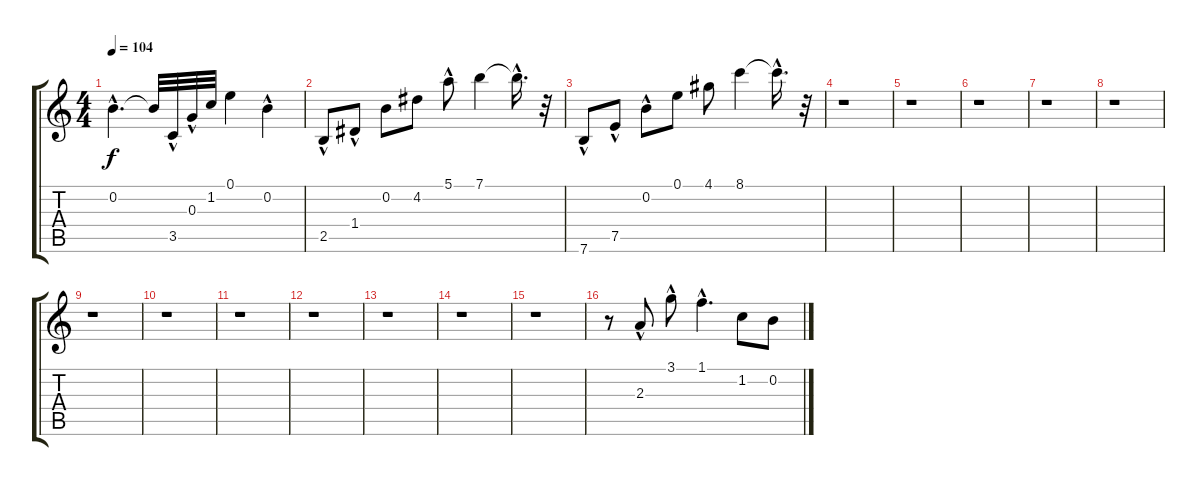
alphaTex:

\track "" {instrument acousticguitarsteel}
\staff {score tabs}
\tuning (E4 B3 G3 D3 A2 E2) {hide}
\ts (4 4)
\tempo 104
\clef g2
\ks c
0.2{hac t}.4{d dy f} 0.2{t}.32 3.5{hac}.32 0.3{hac}.32 1.2.32 0.1.4 0.2{hac}.4 |
2.5{hac}.8 1.4{hac}.8 0.2.8 4.2.8 5.1{hac}.8 7.1.4 7.1{hac t}.16{d} r.32 |
7.6{hac}.8 7.5{hac}.8 0.2{hac}.8 0.1.8 4.1.8 8.1.4 8.1{hac t}.16{d} r.32 |
r.1 |
r.1 |
r.1 |
r.1 |
r.1 |
r.1 |
r.1 |
r.1 |
r.1 |
r.1 |
r.1 |
r.1 |
r.8 2.3{hac}.8 3.1{hac}.8 1.1{hac}.4{d} 1.2.8 0.2.8
